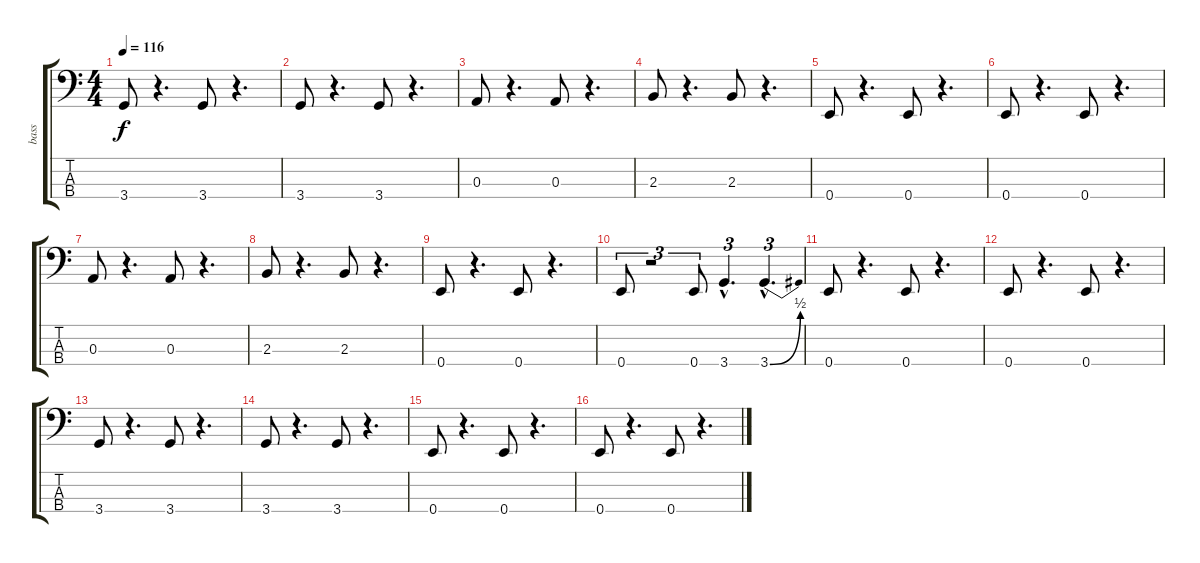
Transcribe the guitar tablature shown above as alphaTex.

\track ("bass" "bass") {instrument electricbassfinger}
\staff {score tabs}
\tuning (G2 D2 A1 E1) {hide}
\ts (4 4)
\tempo 116
\clef f4
\ks c
3.4.8{dy f} r.4{d} 3.4.8 r.4{d} |
3.4.8 r.4{d} 3.4.8 r.4{d} |
0.3.8 r.4{d} 0.3.8 r.4{d} |
2.3.8 r.4{d} 2.3.8 r.4{d} |
0.4.8 r.4{d} 0.4.8 r.4{d} |
0.4.8 r.4{d} 0.4.8 r.4{d} |
0.3.8 r.4{d} 0.3.8 r.4{d} |
2.3.8 r.4{d} 2.3.8 r.4{d} |
0.4.8 r.4{d} 0.4.8 r.4{d} |
0.4.8{tu (3 2)} r.2{tu (3 2)} 0.4.8{tu (3 2)} 3.4{hac}.4{d tu (3 2)} 3.4{be (bend 0 0 60 2) hac}.4{d tu (3 2)} |
0.4.8 r.4{d} 0.4.8 r.4{d} |
0.4.8 r.4{d} 0.4.8 r.4{d} |
3.4.8 r.4{d} 3.4.8 r.4{d} |
3.4.8 r.4{d} 3.4.8 r.4{d} |
0.4.8 r.4{d} 0.4.8 r.4{d} |
0.4.8 r.4{d} 0.4.8 r.4{d}
